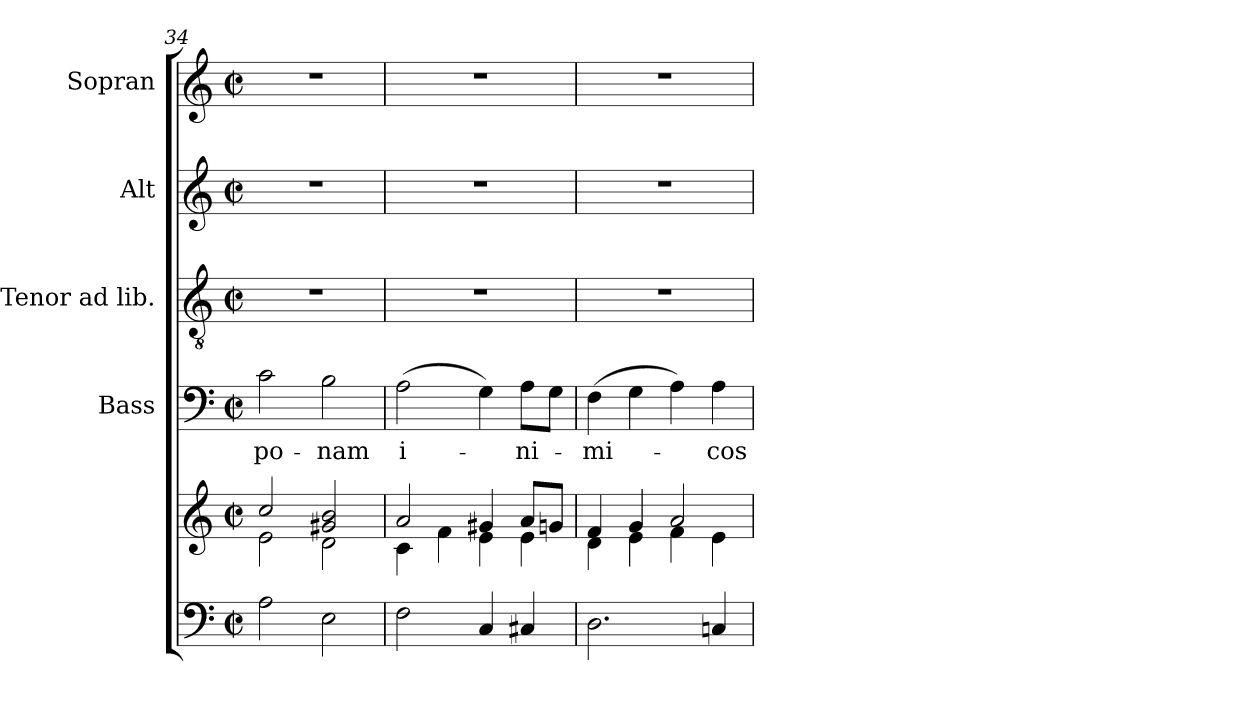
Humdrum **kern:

**kern	**kern	**kern	**text	**kern	**kern	**kern
*part5	*part5	*part4	*part4	*part3	*part2	*part1
*staff6	*staff5	*staff4	*staff4	*staff3	*staff2	*staff1
*	*	*I"Bass	*	*I"Tenor ad lib.	*I"Alt	*I"Sopran
*	*	*I'B.	*	*I'T.	*I'A.	*I'S.
*clefF4	*clefG2	*clefF4	*	*clefGv2	*clefG2	*clefG2
*k[]	*k[]	*k[]	*	*k[]	*k[]	*k[]
*C:	*C:	*C:	*	*C:	*C:	*C:
*M2/2	*M2/2	*M2/2	*	*M2/2	*M2/2	*M2/2
*met(c|)	*met(c|)	*met(c|)	*	*met(c|)	*met(c|)	*met(c|)
=34	=34	=34	=34	=34	=34	=34
*	*^	*	*	*	*	*
!	!	!	!	!LO:LY:b	!	!	!
2A\	2cc/	2e\	2c\	po-	1r	1r	1r
!	!	!	!	!LO:LY:b	!	!	!
2E\	2g#X/ 2b/	2d\	2B\	-nam	.	.	.
=35	=35	=35	=35	=35	=35	=35	=35
!	!	!	!	!LO:LY:b	!	!	!
2F\	2a/	4c\	(>2A\	i-	1r	1r	1r
.	.	4f\	.	.	.	.	.
4C/	4g#X/	4e\	4G\)	.	.	.	.
!	!	!	!	!LO:LY:b	!	!	!
4C#X/	8a/L	4e\	8A\L	-ni-	.	.	.
.	8gn/J	.	8G\J	.	.	.	.
=36	=36	=36	=36	=36	=36	=36	=36
!	!	!	!	!LO:LY:b	!	!	!
2.D\	4f/	4d\	(>4F\	-mi-	1r	1r	1r
.	4g/	4e\	4G\	.	.	.	.
.	2a/	4f\	4A\)	.	.	.	.
!	!	!	!	!LO:LY:b	!	!	!
4Cn/	.	4e\	4A\	-cos	.	.	.
*	*v	*v	*	*	*	*	*
=	=	=	=	=	=	=
*-	*-	*-	*-	*-	*-	*-
